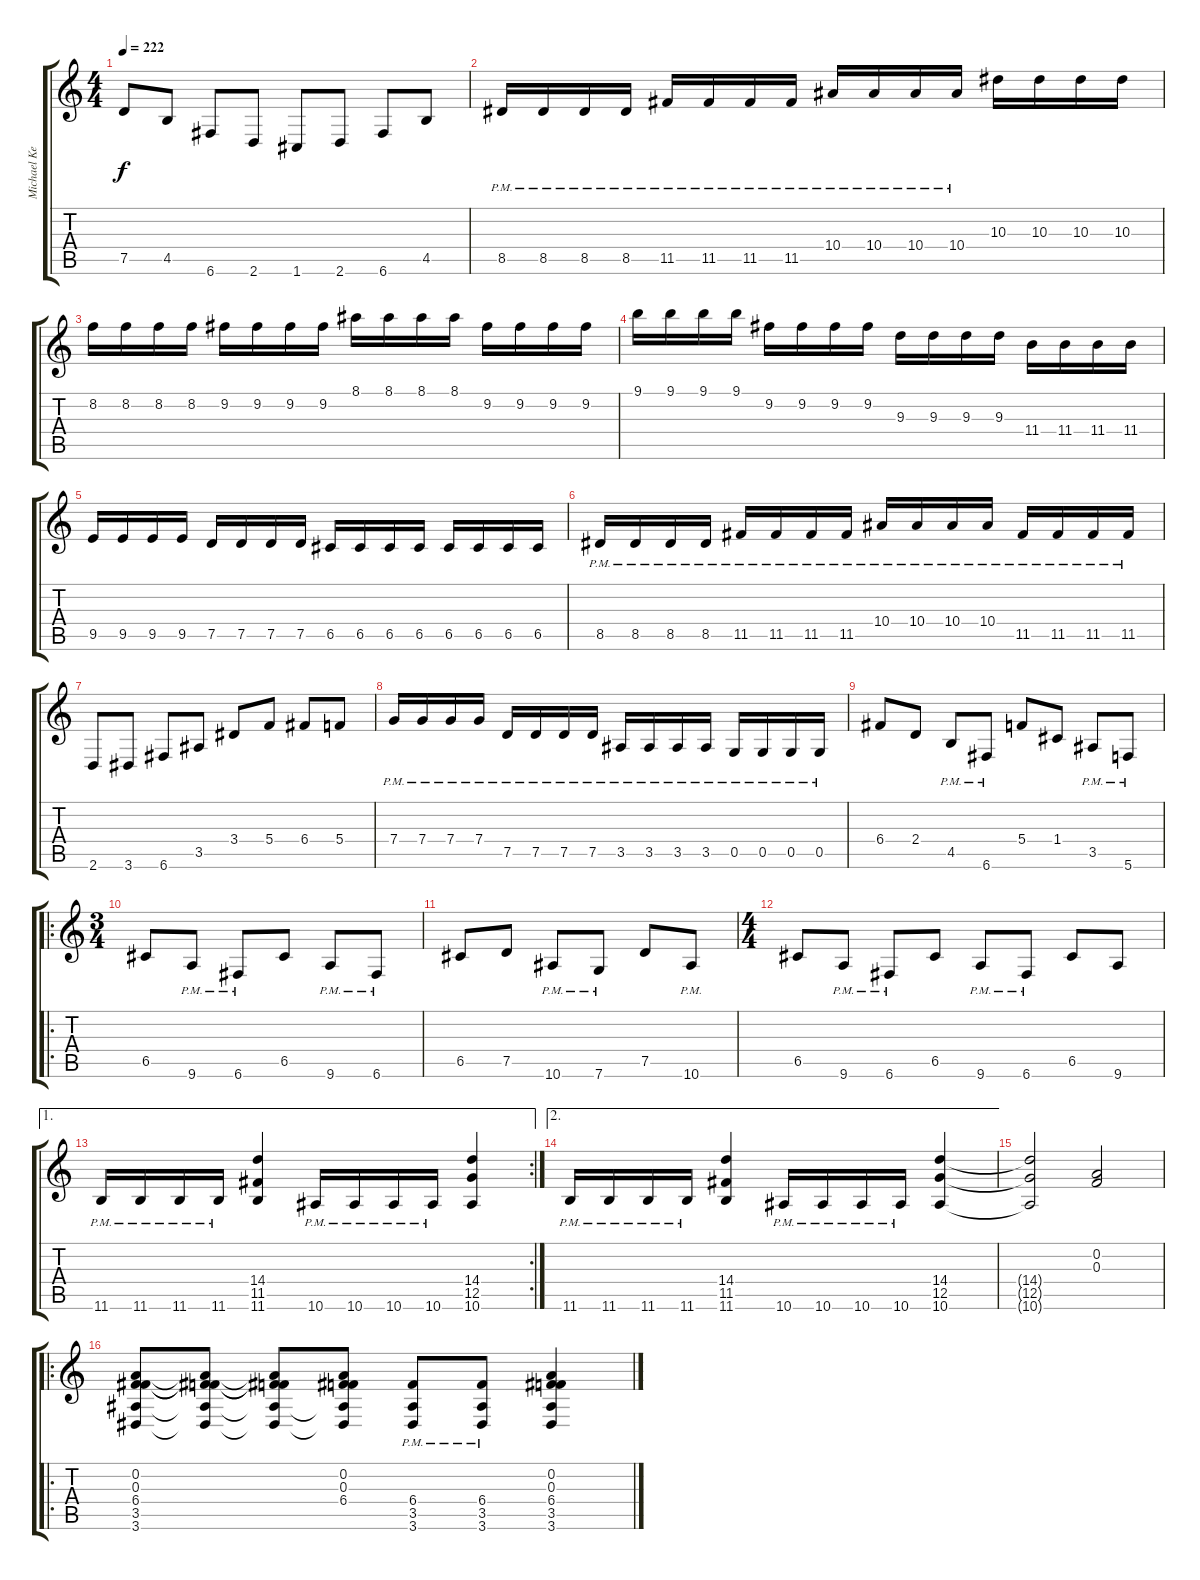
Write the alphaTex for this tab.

\track ("Michael Keene" "Michael Ke") {instrument distortionguitar}
\staff {score tabs}
\tuning (D4 A3 F3 C3 G2 C2) {hide}
\ts (4 4)
\tempo 222
\clef g2
\ks c
7.5.8{dy f} 4.5.8 6.6.8 2.6.8 1.6.8 2.6.8 6.6.8 4.5.8 |
8.5{pm}.16 8.5{pm}.16 8.5{pm}.16 8.5{pm}.16 11.5{pm}.16 11.5{pm}.16 11.5{pm}.16 11.5{pm}.16 10.4{pm}.16 10.4{pm}.16 10.4{pm}.16 10.4{pm}.16 10.3.16 10.3.16 10.3.16 10.3.16 |
8.2.16 8.2.16 8.2.16 8.2.16 9.2.16 9.2.16 9.2.16 9.2.16 8.1.16 8.1.16 8.1.16 8.1.16 9.2.16 9.2.16 9.2.16 9.2.16 |
9.1.16 9.1.16 9.1.16 9.1.16 9.2.16 9.2.16 9.2.16 9.2.16 9.3.16 9.3.16 9.3.16 9.3.16 11.4.16 11.4.16 11.4.16 11.4.16 |
9.5.16 9.5.16 9.5.16 9.5.16 7.5.16 7.5.16 7.5.16 7.5.16 6.5.16 6.5.16 6.5.16 6.5.16 6.5.16 6.5.16 6.5.16 6.5.16 |
8.5{pm}.16 8.5{pm}.16 8.5{pm}.16 8.5{pm}.16 11.5{pm}.16 11.5{pm}.16 11.5{pm}.16 11.5{pm}.16 10.4{pm}.16 10.4{pm}.16 10.4{pm}.16 10.4{pm}.16 11.5{pm}.16 11.5{pm}.16 11.5{pm}.16 11.5{pm}.16 |
2.6.8 3.6.8 6.6.8 3.5.8 3.4.8 5.4.8 6.4.8 5.4.8 |
7.4{pm}.16 7.4{pm}.16 7.4{pm}.16 7.4{pm}.16 7.5{pm}.16 7.5{pm}.16 7.5{pm}.16 7.5{pm}.16 3.5{pm}.16 3.5{pm}.16 3.5{pm}.16 3.5{pm}.16 0.5{pm}.16 0.5{pm}.16 0.5{pm}.16 0.5{pm}.16 |
6.4.8 2.4.8 4.5{pm}.8 6.6{pm}.8 5.4.8 1.4.8 3.5{pm}.8 5.6{pm}.8 |
\ro
\ts (3 4)
6.5.8 9.6{pm}.8 6.6{pm}.8 6.5.8 9.6{pm}.8 6.6{pm}.8 |
6.5.8 7.5.8 10.6{pm}.8 7.6{pm}.8 7.5.8 10.6{pm}.8 |
\ts (4 4)
6.5.8 9.6{pm}.8 6.6{pm}.8 6.5.8 9.6{pm}.8 6.6{pm}.8 6.5.8 9.6.8 |
\ae 1
\rc 2
11.6{pm}.16 11.6{pm}.16 11.6{pm}.16 11.6{pm}.16 (14.4 11.5 11.6).4 10.6{pm}.16 10.6{pm}.16 10.6{pm}.16 10.6{pm}.16 (14.4 12.5 10.6).4 |
\ae 2
11.6{pm}.16 11.6{pm}.16 11.6{pm}.16 11.6{pm}.16 (14.4 11.5 11.6).4 10.6{pm}.16 10.6{pm}.16 10.6{pm}.16 10.6{pm}.16 (14.4 12.5 10.6).4 |
(14.4{t} 12.5{t} 10.6{t}).2 (0.2 0.3).2 |
\ro
(0.2 0.3 6.4 3.5 3.6).8 (0.2{t} 0.3{t} 6.4{t} 3.5{t} 3.6{t}).8 (0.2{t} 0.3{t} 6.4{t} 3.5{t} 3.6{t}).8 (0.2 0.3 6.4 3.5{t} 3.6{t}).8 (6.4{pm} 3.5{pm} 3.6{pm}).8 (6.4{pm} 3.5{pm} 3.6{pm}).8 (0.2 0.3 6.4 3.5 3.6).4
